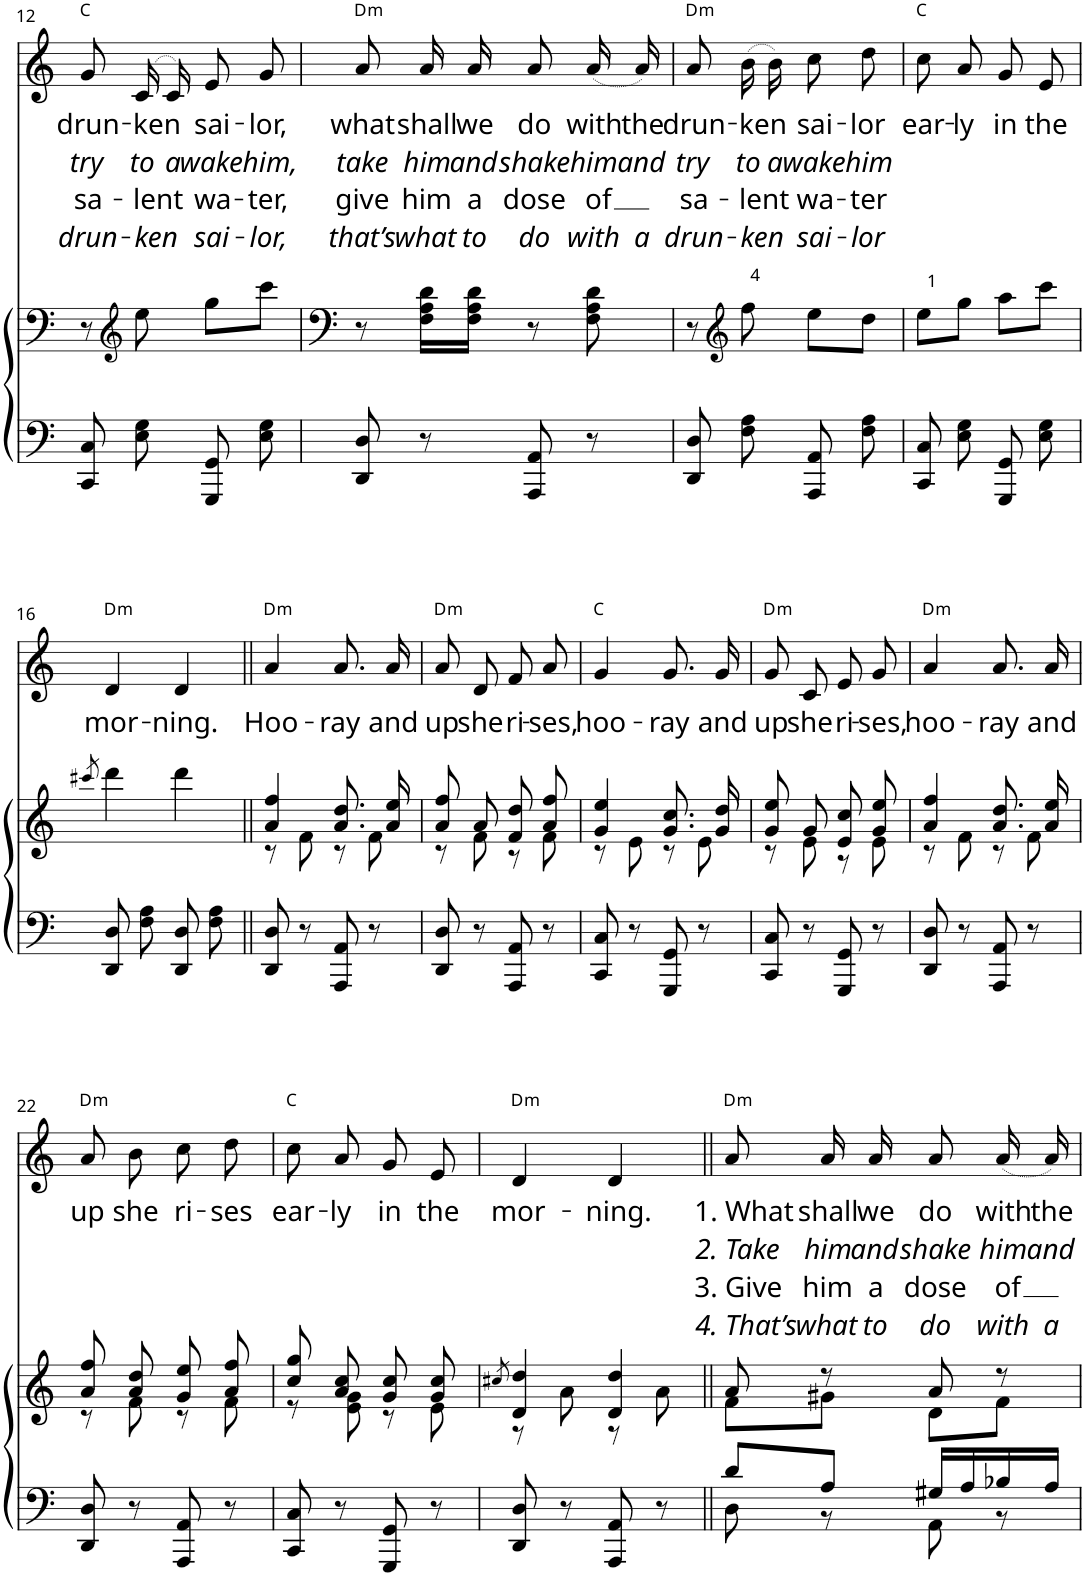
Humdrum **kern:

**kern	**kern	**kern	**text	**text	**text	**text	**harte
*part2	*part2	*part1	*part1	*part1	*part1	*part1	*part1
*staff3	*staff2	*staff1	*staff1	*staff1	*staff1	*staff1	*
*I"Piano	*	*I"P1	*	*	*	*	*
*I'Pno	*	*	*	*	*	*	*
!!LO:PB:g=z
*clefF4	*clefG2	*clefG2	*	*	*	*	*
*k[]	*k[]	*k[]	*	*	*	*	*
*M2/4	*M2/4	*M2/4	*	*	*	*	*
=12	=12	=12	=12	=12	=12	=12	=12
!	!	!	!LO:LY:b	!LO:LY:b	!LO:LY:b	!LO:LY:b	!
8CC/ 8C/	8r	8g/L	drun-	try	sa-	drun-	C:maj
*	*clefG2	*	*	*	*	*	*
!	!	!	!LO:LY:b	!LO:LY:b	!LO:LY:b	!LO:LY:b	!
8E\ 8G\	8ee\	(>16c/L	-ken	to	-lent	-ken	.
!	!	!	!	!LO:LY:b	!	!	!
.	.	16c/JJ)	.	a-	.	.	.
!	!	!	!LO:LY:b	!LO:LY:b	!LO:LY:b	!LO:LY:b	!
8GGG/ 8GG/	8gg\L	8e/L	sai-	-wake	wa-	sai-	.
!	!	!	!LO:LY:b	!LO:LY:b	!LO:LY:b	!LO:LY:b	!
8E\ 8G\	8ccc\J	8g/J	-lor,	him,	-ter,	-lor,	.
=13	=13	=13	=13	=13	=13	=13	=13
!	!	!	!LO:LY:b	!LO:LY:b	!LO:LY:b	!LO:LY:b	!LO:H:kt=m
8DD/ 8D/	8r	8a/L	what	take	give	that’s	D:min
!	!	!	!LO:LY:b	!LO:LY:b	!LO:LY:b	!LO:LY:b	!
8r	16F\ 16A\ 16d\LL	16a/L	shall	him	him	what	.
!	!	!	!LO:LY:b	!LO:LY:b	!LO:LY:b	!LO:LY:b	!
.	16F\ 16A\ 16d\JJ	16a/JJ	we	and	a	to	.
!	!	!	!LO:LY:b	!LO:LY:b	!LO:LY:b	!LO:LY:b	!
8AAA/ 8AA/	8r	8a/L	do	shake	dose	do	.
!	!	!	!LO:LY:b	!LO:LY:b	!LO:LY:b	!LO:LY:b	!
8r	8F\ 8A\ 8d\	(16a/L	with	him	of	with	.
!	!	!	!LO:LY:b	!LO:LY:b	!	!LO:LY:b	!
.	.	16a/JJ)	the	and	.	a	.
=14	=14	=14	=14	=14	=14	=14	=14
!	!	!	!LO:LY:b	!LO:LY:b	!LO:LY:b	!LO:LY:b	!LO:H:kt=m
8DD/ 8D/	8r	8a/L	drun-	try	sa-	drun-	D:min
*	*clefG2	*	*	*	*	*	*
!	!	!	!LO:LY:b	!LO:LY:b	!LO:LY:b	!LO:LY:b	!
8F\ 8A\	8ff\	(16b/L	-ken	to	-lent	-ken	.
!	!	!	!	!LO:LY:b	!	!	!
.	.	16b/JJ)	.	a-	.	.	.
!	!	!	!LO:LY:b	!LO:LY:b	!LO:LY:b	!LO:LY:b	!
8AAA/ 8AA/	8ee\L	8cc\L	sai-	-wake	wa-	sai-	.
!	!	!	!LO:LY:b	!LO:LY:b	!LO:LY:b	!LO:LY:b	!
8F\ 8A\	8dd\J	8dd\J	-lor	him	-ter	-lor	.
=15	=15	=15	=15	=15	=15	=15	=15
!	!	!	!LO:LY:b	!	!	!	!
8CC/ 8C/	8ee\L	8cc\L	ear-	.	.	.	C:maj
!	!	!	!LO:LY:b	!	!	!	!
8E\ 8G\	8gg\J	8a\J	-ly	.	.	.	.
!	!	!	!LO:LY:b	!	!	!	!
8GGG/ 8GG/	8aa\L	8g/L	in	.	.	.	.
!	!	!	!LO:LY:b	!	!	!	!
8E\ 8G\	8ccc\J	8e/J	the	.	.	.	.
!!LO:LB:g=z
=16	=16	=16	=16	=16	=16	=16	=16
.	8qccc#X/	.	.	.	.	.	.
!	!	!	!LO:LY:b	!	!	!	!LO:H:kt=m
8DD/ 8D/	4ddd\	4d/	mor-	.	.	.	D:min
8F\ 8A\	.	.	.	.	.	.	.
!	!	!	!LO:LY:b	!	!	!	!
8DD/ 8D/	4ddd\	4d/	-ning.	.	.	.	.
8F\ 8A\	.	.	.	.	.	.	.
=17||	=17||	=17||	=17||	=17||	=17||	=17||	=17||
*	*^	*	*	*	*	*	*
!	!	!	!	!LO:LY:b	!	!	!	!LO:H:kt=m
8DD/ 8D/	4a/ 4ff/	8r	4a/	Hoo-	.	.	.	D:min
8r	.	8f\	.	.	.	.	.	.
!	!	!	!	!LO:LY:b	!	!	!	!
8AAA/ 8AA/	8.a/ 8.dd/	8r	8.a/L	-ray	.	.	.	.
8r	.	8f\	.	.	.	.	.	.
!	!	!	!	!LO:LY:b	!	!	!	!
.	16a/ 16ee/	.	16a/Jk	and	.	.	.	.
=18	=18	=18	=18	=18	=18	=18	=18	=18
!	!	!	!	!LO:LY:b	!	!	!	!LO:H:kt=m
8DD/ 8D/	8a/ 8ff/	8r	8a/L	up	.	.	.	D:min
!	!	!	!	!LO:LY:b	!	!	!	!
8r	8a/	8f\	8d/J	she	.	.	.	.
!	!	!	!	!LO:LY:b	!	!	!	!
8AAA/ 8AA/	8f/ 8dd/	8r	8f/L	ri-	.	.	.	.
!	!	!	!	!LO:LY:b	!	!	!	!
8r	8a/ 8ff/	8f\	8a/J	-ses,	.	.	.	.
=19	=19	=19	=19	=19	=19	=19	=19	=19
!	!	!	!	!LO:LY:b	!	!	!	!
8CC/ 8C/	4g/ 4ee/	8r	4g/	hoo-	.	.	.	C:maj
8r	.	8e\	.	.	.	.	.	.
!	!	!	!	!LO:LY:b	!	!	!	!
8GGG/ 8GG/	8.g/ 8.cc/	8r	8.g/L	-ray	.	.	.	.
8r	.	8e\	.	.	.	.	.	.
!	!	!	!	!LO:LY:b	!	!	!	!
.	16g/ 16dd/	.	16g/Jk	and	.	.	.	.
=20	=20	=20	=20	=20	=20	=20	=20	=20
!	!	!	!	!LO:LY:b	!	!	!	!LO:H:kt=m
8CC/ 8C/	8g/ 8ee/	8r	8g/L	up	.	.	.	D:min
!	!	!	!	!LO:LY:b	!	!	!	!
8r	8g/	8e\	8c/J	she	.	.	.	.
!	!	!	!	!LO:LY:b	!	!	!	!
8GGG/ 8GG/	8e/ 8cc/	8r	8e/L	ri-	.	.	.	.
!	!	!	!	!LO:LY:b	!	!	!	!
8r	8g/ 8ee/	8e\	8g/J	-ses,	.	.	.	.
=21	=21	=21	=21	=21	=21	=21	=21	=21
!	!	!	!	!LO:LY:b	!	!	!	!LO:H:kt=m
8DD/ 8D/	4a/ 4ff/	8r	4a/	hoo-	.	.	.	D:min
8r	.	8f\	.	.	.	.	.	.
!	!	!	!	!LO:LY:b	!	!	!	!
8AAA/ 8AA/	8.a/ 8.dd/	8r	8.a/L	-ray	.	.	.	.
8r	.	8f\	.	.	.	.	.	.
!	!	!	!	!LO:LY:b	!	!	!	!
.	16a/ 16ee/	.	16a/Jk	and	.	.	.	.
!!LO:LB:g=z
=22	=22	=22	=22	=22	=22	=22	=22	=22
!	!	!	!	!LO:LY:b	!	!	!	!LO:H:kt=m
8DD/ 8D/	8a/ 8ff/	8r	8a/L	up	.	.	.	D:min
!	!	!	!	!LO:LY:b	!	!	!	!
8r	8a/ 8dd/	8f\	8b/J	she	.	.	.	.
!	!	!	!	!LO:LY:b	!	!	!	!
8AAA/ 8AA/	8g/ 8ee/	8r	8cc\L	ri-	.	.	.	.
!	!	!	!	!LO:LY:b	!	!	!	!
8r	8a/ 8ff/	8f\	8dd\J	-ses	.	.	.	.
=23	=23	=23	=23	=23	=23	=23	=23	=23
!	!	!	!	!LO:LY:b	!	!	!	!
8CC/ 8C/	8cc/ 8gg/	8r	8cc\L	ear-	.	.	.	C:maj
!	!	!	!	!LO:LY:b	!	!	!	!
8r	8a/ 8cc/	8e\ 8g\	8a\J	-ly	.	.	.	.
!	!	!	!	!LO:LY:b	!	!	!	!
8GGG/ 8GG/	8g/ 8cc/	8r	8g/L	in	.	.	.	.
!	!	!	!	!LO:LY:b	!	!	!	!
8r	8g/ 8cc/	8e\	8e/J	the	.	.	.	.
=24	=24	=24	=24	=24	=24	=24	=24	=24
.	8qcc#X/	.	.	.	.	.	.	.
!	!	!	!	!LO:LY:b	!	!	!	!LO:H:kt=m
8DD/ 8D/	4d/ 4dd/	8r	4d/	mor-	.	.	.	D:min
8r	.	8a\	.	.	.	.	.	.
!	!	!	!	!LO:LY:b	!	!	!	!
8AAA/ 8AA/	4d/ 4dd/	8r	4d/	-ning.	.	.	.	.
8r	.	8a\	.	.	.	.	.	.
=25||	=25||	=25||	=25||	=25||	=25||	=25||	=25||	=25||
*^	*	*	*	*	*	*	*	*
!	!	!	!	!	!LO:LY:b	!LO:LY:b	!LO:LY:b	!LO:LY:b	!LO:H:kt=m
8d/L	8D\	8a/	8f\L	8a/L	1. What	2. Take	3. Give	4. That’s	D:min
!	!	!	!	!	!LO:LY:b	!LO:LY:b	!LO:LY:b	!LO:LY:b	!
8A/J	8r	8r	8g#X\J	16a/L	shall	him	him	what	.
!	!	!	!	!	!LO:LY:b	!LO:LY:b	!LO:LY:b	!LO:LY:b	!
.	.	.	.	16a/JJ	we	and	a	to	.
!	!	!	!	!	!LO:LY:b	!LO:LY:b	!LO:LY:b	!LO:LY:b	!
16G#X/LL	8AA\	8a/	8d\L	8a/L	do	shake	dose	do	.
16A/	.	.	.	.	.	.	.	.	.
!	!	!	!	!	!LO:LY:b	!LO:LY:b	!LO:LY:b	!LO:LY:b	!
16B-X/	8r	8r	8f\J	(16a/L	with	him	of	with	.
!	!	!	!	!	!LO:LY:b	!LO:LY:b	!	!LO:LY:b	!
16A/JJ	.	.	.	16a/JJ)	the	and	.	a	.
*v	*v	*	*	*	*	*	*	*	*
*	*v	*v	*	*	*	*	*	*
=	=	=	=	=	=	=	=
*-	*-	*-	*-	*-	*-	*-	*-
